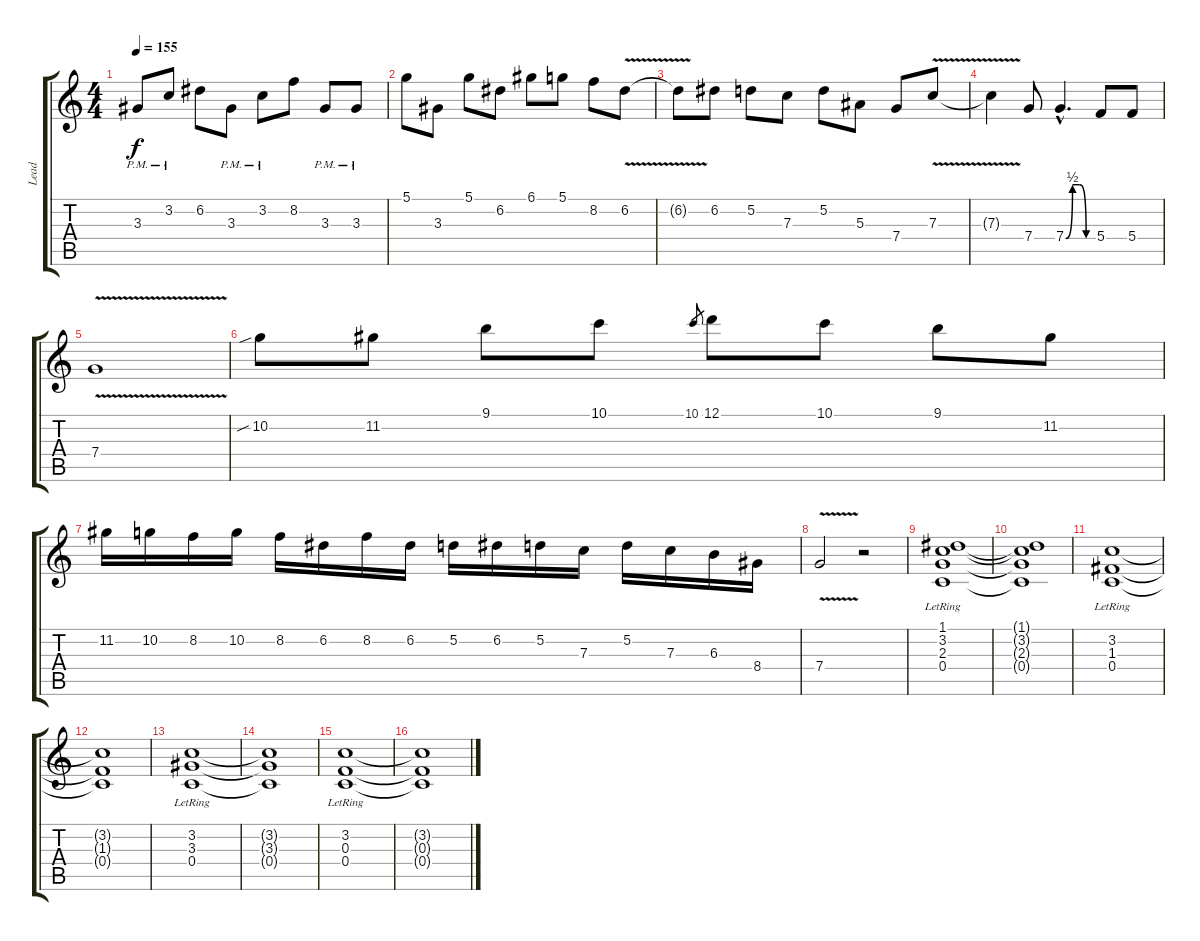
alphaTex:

\track ("Lead" "Lead") {instrument electricguitarclean}
\staff {score tabs}
\tuning (D4 A3 F3 C3 G2 D2) {hide}
\ts (4 4)
\tempo 155
\clef g2
\ks c
3.3{pm}.8{dy f} 3.2{pm}.8 6.2.8 3.3{pm}.8 3.2{pm}.8 8.2.8 3.3{pm}.8 3.3{pm}.8 |
5.1.8 3.3.8 5.1.8 6.2.8 6.1.8 5.1.8 8.2.8 6.2{v}.8 |
6.2{t}.8 6.2.8 5.2.8 7.3.8 5.2.8 5.3.8 7.4.8 7.3{v}.8 |
7.3{t}.4 7.4.8 7.4{be (custom 0 0 15 2 30 2 45 0 60 0) hac}.4{d} 5.4.8 5.4.8 |
7.4{v}.1 |
10.2{sib}.8 11.2.8 9.1.8 10.1.8 10.1.8{gr} 12.1.8 10.1.8 9.1.8 11.2.8 |
11.2.16 10.2.16 8.2.16 10.2.16 8.2.16 6.2.16 8.2.16 6.2.16 5.2.16 6.2.16 5.2.16 7.3.16 5.2.16 7.3.16 6.3.16 8.4.16 |
7.4{v}.2 r.2 |
(1.1{lr} 3.2{lr} 2.3{lr} 0.4{lr}).1{volume 13 instrument electricguitarclean} |
(1.1{t} 3.2{t} 2.3{t} 0.4{t}).1 |
(3.2{lr} 1.3{lr} 0.4{lr}).1 |
(3.2{t} 1.3{t} 0.4{t}).1 |
(3.2{lr} 3.3{lr} 0.4{lr}).1 |
(3.2{t} 3.3{t} 0.4{t}).1 |
(3.2{lr} 0.3{lr} 0.4{lr}).1 |
(3.2{t} 0.3{t} 0.4{t}).1
